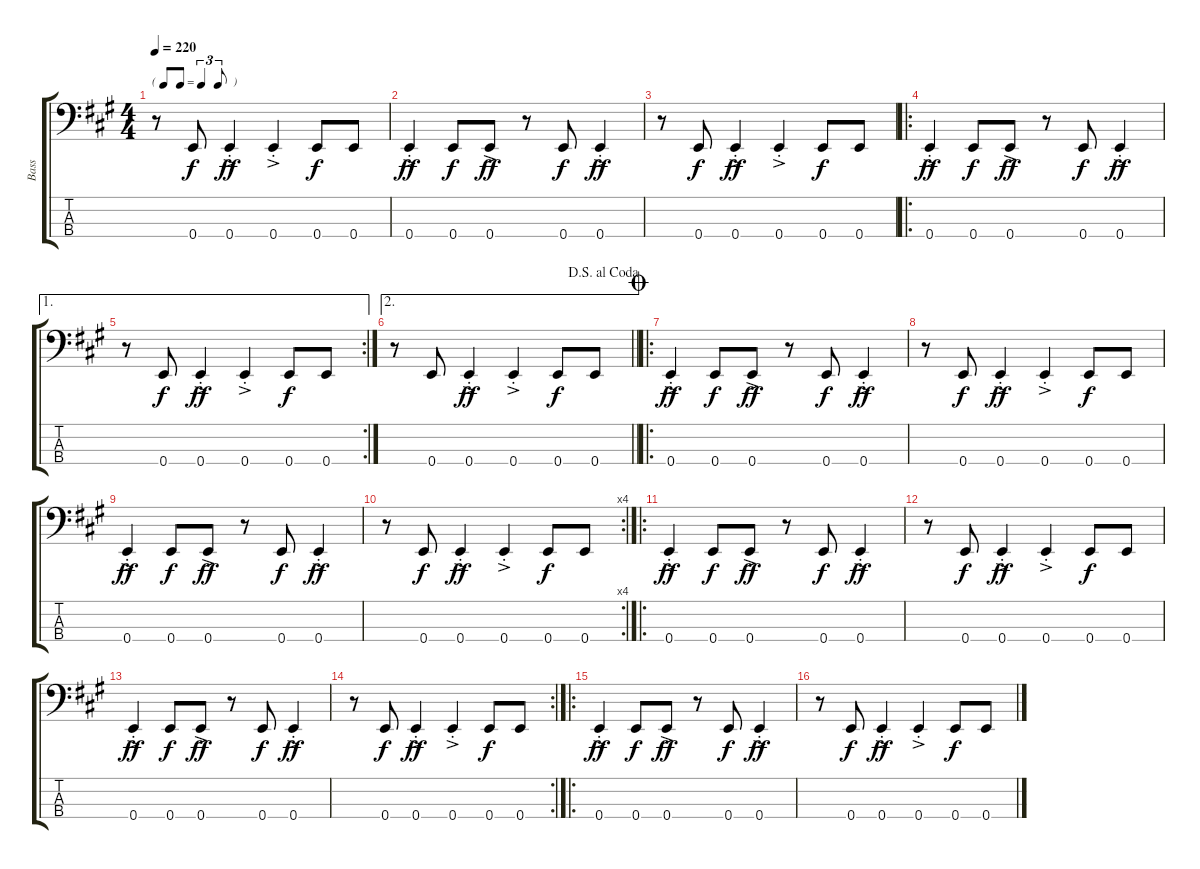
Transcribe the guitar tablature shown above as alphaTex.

\track ("Bass" "Bass") {instrument electricbassfinger}
\staff {score tabs}
\tuning (G2 D2 A1 E1) {hide}
\ts (4 4)
\tf triplet8th
\tempo 220
\clef f4
\ks a
r.8{dy ff} 0.4.8{dy f} 0.4{ac st}.4{dy ff} 0.4{ac st}.4 0.4.8{dy f} 0.4.8 |
0.4{ac st}.4{dy ff} 0.4.8{dy f} 0.4{ac}.8{dy ff} r.8 0.4.8{dy f} 0.4{ac st}.4{dy ff} |
r.8 0.4.8{dy f} 0.4{ac st}.4{dy ff} 0.4{ac st}.4 0.4.8{dy f} 0.4.8 |
\ro
0.4{ac st}.4{dy ff} 0.4.8{dy f} 0.4{ac}.8{dy ff} r.8 0.4.8{dy f} 0.4{ac st}.4{dy ff} |
\ae 1
\rc 2
r.8 0.4.8{dy f} 0.4{ac st}.4{dy ff} 0.4{ac st}.4 0.4.8{dy f} 0.4.8 |
\ae 2
\jump dalsegnoalcoda
\barLineRight lightlight
r.8 0.4.8 0.4{ac st}.4{dy ff} 0.4{ac st}.4 0.4.8{dy f} 0.4.8 |
\ro
\jump coda
0.4{ac st}.4{dy ff} 0.4.8{dy f} 0.4{ac}.8{dy ff} r.8 0.4.8{dy f} 0.4{ac st}.4{dy ff} |
r.8 0.4.8{dy f} 0.4{ac st}.4{dy ff} 0.4{ac st}.4 0.4.8{dy f} 0.4.8 |
0.4{ac st}.4{dy ff} 0.4.8{dy f} 0.4{ac}.8{dy ff} r.8 0.4.8{dy f} 0.4{ac st}.4{dy ff} |
\rc 4
r.8 0.4.8{dy f} 0.4{ac st}.4{dy ff} 0.4{ac st}.4 0.4.8{dy f} 0.4.8 |
\ro
0.4{ac st}.4{dy ff} 0.4.8{dy f} 0.4{ac}.8{dy ff} r.8 0.4.8{dy f} 0.4{ac st}.4{dy ff} |
r.8 0.4.8{dy f} 0.4{ac st}.4{dy ff} 0.4{ac st}.4 0.4.8{dy f} 0.4.8 |
0.4{ac st}.4{dy ff} 0.4.8{dy f} 0.4{ac}.8{dy ff} r.8 0.4.8{dy f} 0.4{ac st}.4{dy ff} |
\rc 2
r.8 0.4.8{dy f} 0.4{ac st}.4{dy ff} 0.4{ac st}.4 0.4.8{dy f} 0.4.8 |
\ro
0.4{ac st}.4{dy ff} 0.4.8{dy f} 0.4{ac}.8{dy ff} r.8 0.4.8{dy f} 0.4{ac st}.4{dy ff} |
r.8 0.4.8{dy f} 0.4{ac st}.4{dy ff} 0.4{ac st}.4 0.4.8{dy f} 0.4.8
